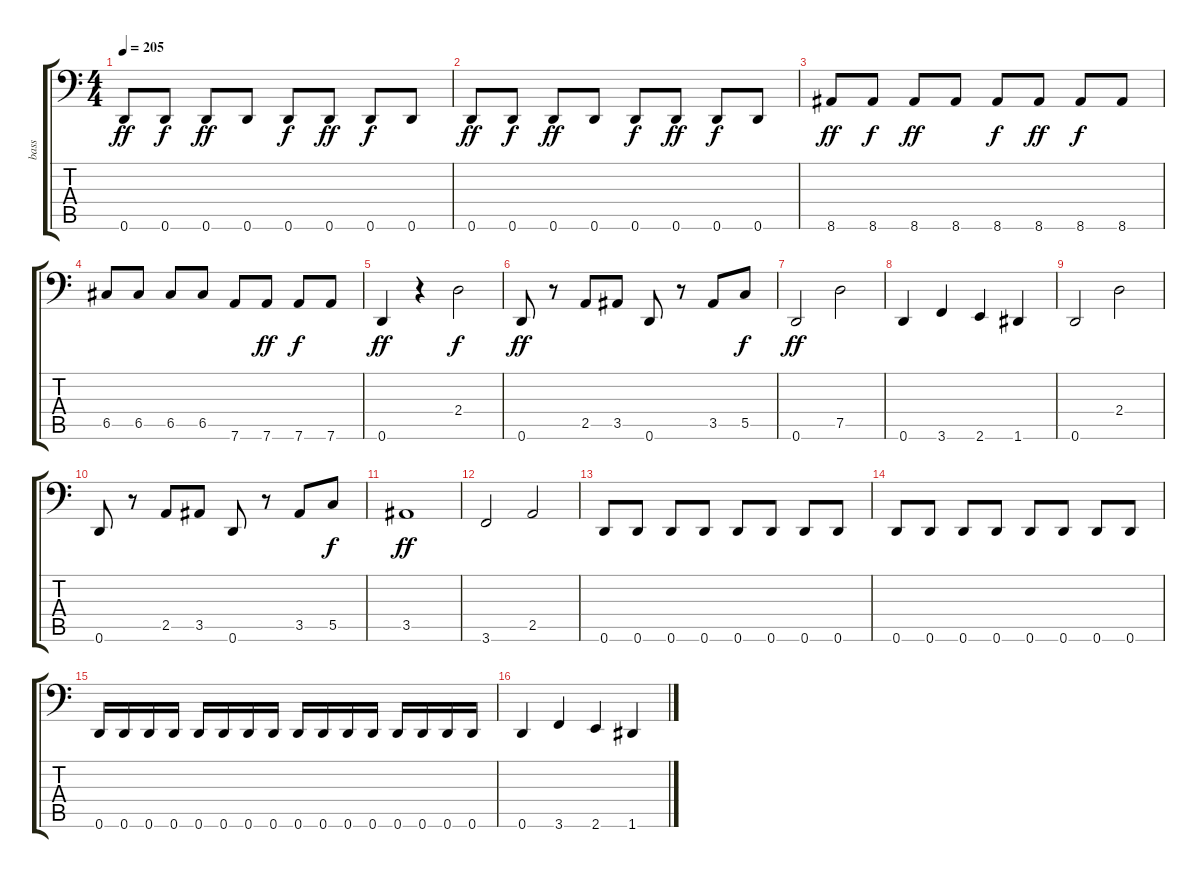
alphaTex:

\track ("bass" "bass") {instrument electricbasspick}
\staff {score tabs}
\tuning (D3 A2 F2 C2 G1 D1) {hide}
\ts (4 4)
\tempo 205
\clef f4
\ks c
0.6.8{dy ff} 0.6.8{dy f} 0.6.8{dy ff} 0.6.8 0.6.8{dy f} 0.6.8{dy ff} 0.6.8{dy f} 0.6.8 |
0.6.8{dy ff} 0.6.8{dy f} 0.6.8{dy ff} 0.6.8 0.6.8{dy f} 0.6.8{dy ff} 0.6.8{dy f} 0.6.8 |
8.6.8{dy ff} 8.6.8{dy f} 8.6.8{dy ff} 8.6.8 8.6.8{dy f} 8.6.8{dy ff} 8.6.8{dy f} 8.6.8 |
6.5.8 6.5.8 6.5.8 6.5.8 7.6.8 7.6.8{dy ff} 7.6.8{dy f} 7.6.8 |
0.6.4{dy ff} r.4 2.4.2{dy f} |
0.6.8{dy ff} r.8 2.5.8 3.5.8 0.6.8 r.8 3.5.8 5.5.8{dy f} |
0.6.2{dy ff} 7.5.2 |
0.6.4 3.6.4 2.6.4 1.6.4 |
0.6.2 2.4.2 |
0.6.8 r.8 2.5.8 3.5.8 0.6.8 r.8 3.5.8 5.5.8{dy f} |
3.5.1{dy ff} |
3.6.2 2.5.2 |
0.6.8 0.6.8 0.6.8 0.6.8 0.6.8 0.6.8 0.6.8 0.6.8 |
0.6.8 0.6.8 0.6.8 0.6.8 0.6.8 0.6.8 0.6.8 0.6.8 |
0.6.16 0.6.16 0.6.16 0.6.16 0.6.16 0.6.16 0.6.16 0.6.16 0.6.16 0.6.16 0.6.16 0.6.16 0.6.16 0.6.16 0.6.16 0.6.16 |
0.6.4 3.6.4 2.6.4 1.6.4
